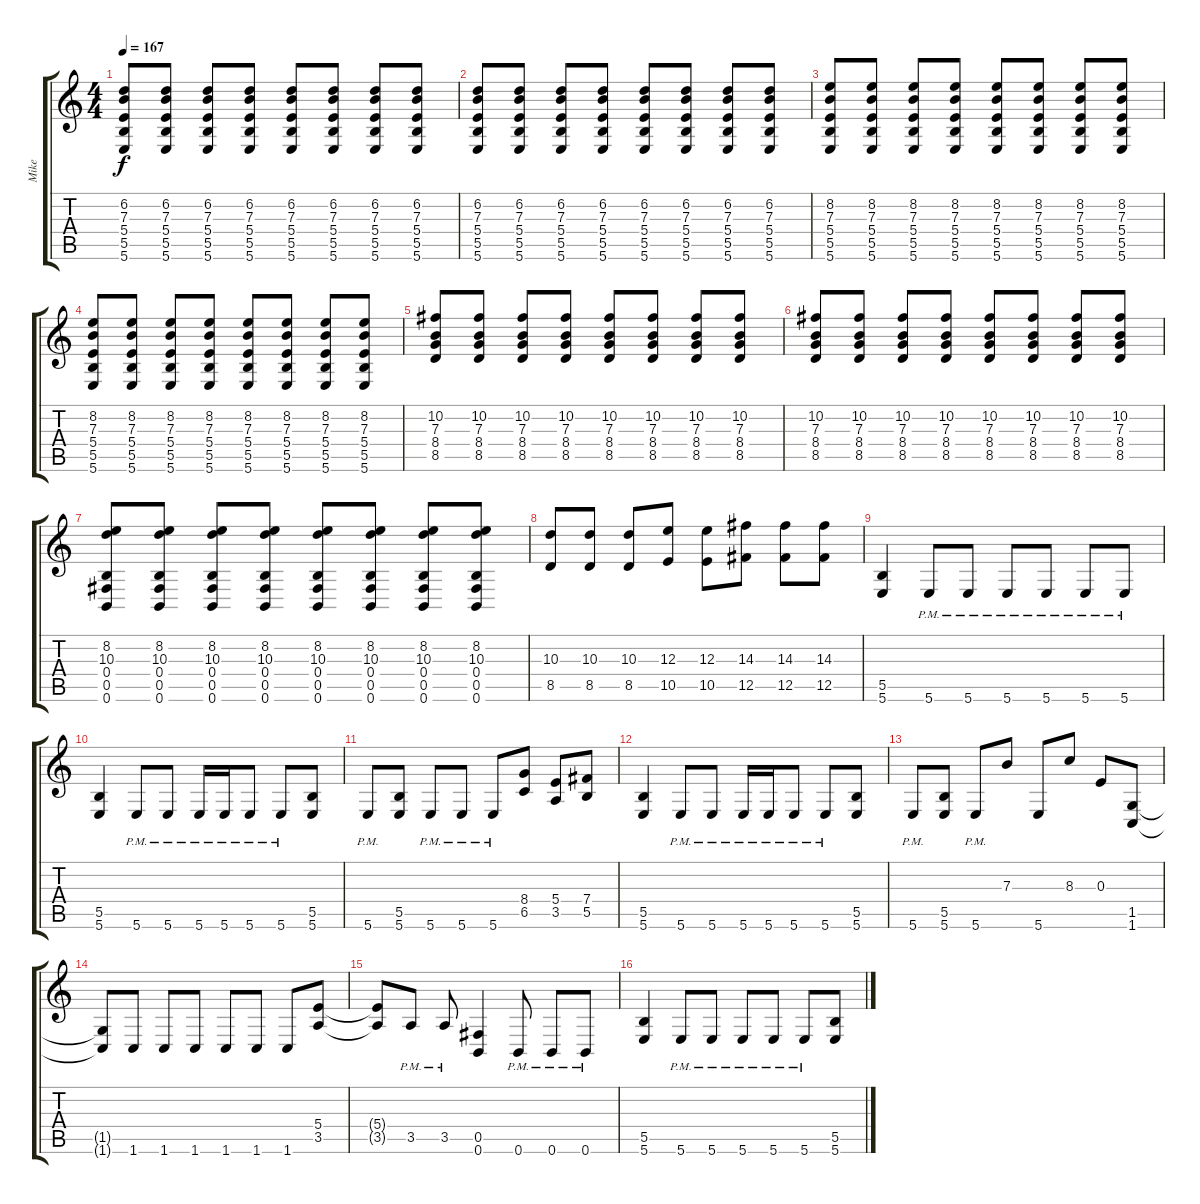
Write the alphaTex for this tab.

\track ("Mike" "Mike") {instrument distortionguitar}
\staff {score tabs}
\tuning (Db4 Ab3 E3 B2 Gb2 B1) {hide}
\ts (4 4)
\tempo 167
\clef g2
\ks c
(6.2 7.3 5.4 5.5 5.6).8{dy f} (6.2 7.3 5.4 5.5 5.6).8 (6.2 7.3 5.4 5.5 5.6).8 (6.2 7.3 5.4 5.5 5.6).8 (6.2 7.3 5.4 5.5 5.6).8 (6.2 7.3 5.4 5.5 5.6).8 (6.2 7.3 5.4 5.5 5.6).8 (6.2 7.3 5.4 5.5 5.6).8 |
(6.2 7.3 5.4 5.5 5.6).8 (6.2 7.3 5.4 5.5 5.6).8 (6.2 7.3 5.4 5.5 5.6).8 (6.2 7.3 5.4 5.5 5.6).8 (6.2 7.3 5.4 5.5 5.6).8 (6.2 7.3 5.4 5.5 5.6).8 (6.2 7.3 5.4 5.5 5.6).8 (6.2 7.3 5.4 5.5 5.6).8 |
(8.2 7.3 5.4 5.5 5.6).8 (8.2 7.3 5.4 5.5 5.6).8 (8.2 7.3 5.4 5.5 5.6).8 (8.2 7.3 5.4 5.5 5.6).8 (8.2 7.3 5.4 5.5 5.6).8 (8.2 7.3 5.4 5.5 5.6).8 (8.2 7.3 5.4 5.5 5.6).8 (8.2 7.3 5.4 5.5 5.6).8 |
(8.2 7.3 5.4 5.5 5.6).8 (8.2 7.3 5.4 5.5 5.6).8 (8.2 7.3 5.4 5.5 5.6).8 (8.2 7.3 5.4 5.5 5.6).8 (8.2 7.3 5.4 5.5 5.6).8 (8.2 7.3 5.4 5.5 5.6).8 (8.2 7.3 5.4 5.5 5.6).8 (8.2 7.3 5.4 5.5 5.6).8 |
(10.2 7.3 8.4 8.5).8 (10.2 7.3 8.4 8.5).8 (10.2 7.3 8.4 8.5).8 (10.2 7.3 8.4 8.5).8 (10.2 7.3 8.4 8.5).8 (10.2 7.3 8.4 8.5).8 (10.2 7.3 8.4 8.5).8 (10.2 7.3 8.4 8.5).8 |
(10.2 7.3 8.4 8.5).8 (10.2 7.3 8.4 8.5).8 (10.2 7.3 8.4 8.5).8 (10.2 7.3 8.4 8.5).8 (10.2 7.3 8.4 8.5).8 (10.2 7.3 8.4 8.5).8 (10.2 7.3 8.4 8.5).8 (10.2 7.3 8.4 8.5).8 |
(8.2 10.3 0.4 0.5 0.6).8 (8.2 10.3 0.4 0.5 0.6).8 (8.2 10.3 0.4 0.5 0.6).8 (8.2 10.3 0.4 0.5 0.6).8 (8.2 10.3 0.4 0.5 0.6).8 (8.2 10.3 0.4 0.5 0.6).8 (8.2 10.3 0.4 0.5 0.6).8 (8.2 10.3 0.4 0.5 0.6).8 |
(10.3 8.5).8 (10.3 8.5).8 (10.3 8.5).8 (12.3 10.5).8 (12.3 10.5).8 (14.3 12.5).8 (14.3 12.5).8 (14.3 12.5).8 |
(5.5 5.6).4 5.6{pm}.8 5.6{pm}.8 5.6{pm}.8 5.6{pm}.8 5.6{pm}.8 5.6{pm}.8 |
(5.5 5.6).4 5.6{pm}.8 5.6{pm}.8 5.6{pm}.16 5.6{pm}.16 5.6{pm}.8 5.6{pm}.8 (5.5 5.6).8 |
5.6{pm}.8 (5.5 5.6).8 5.6{pm}.8 5.6{pm}.8 5.6{pm}.8 (8.4 6.5).8 (5.4 3.5).8 (7.4 5.5).8 |
(5.5 5.6).4 5.6{pm}.8 5.6{pm}.8 5.6{pm}.16 5.6{pm}.16 5.6{pm}.8 5.6{pm}.8 (5.5 5.6).8 |
5.6{pm}.8 (5.5 5.6).8 5.6{pm}.8 7.3.8 5.6.8 8.3.8 0.3.8 (1.5 1.6).8 |
(1.5{t} 1.6{t}).8 1.6.8 1.6.8 1.6.8 1.6.8 1.6.8 1.6.8 (5.4 3.5).8 |
(5.4{t} 3.5{t}).8 3.5{pm}.8 3.5{pm}.8 (0.5 0.6).4 0.6{pm}.8 0.6{pm}.8 0.6{pm}.8 |
(5.5 5.6).4 5.6{pm}.8 5.6{pm}.8 5.6{pm}.8 5.6{pm}.8 5.6{pm}.8 (5.5 5.6).8
